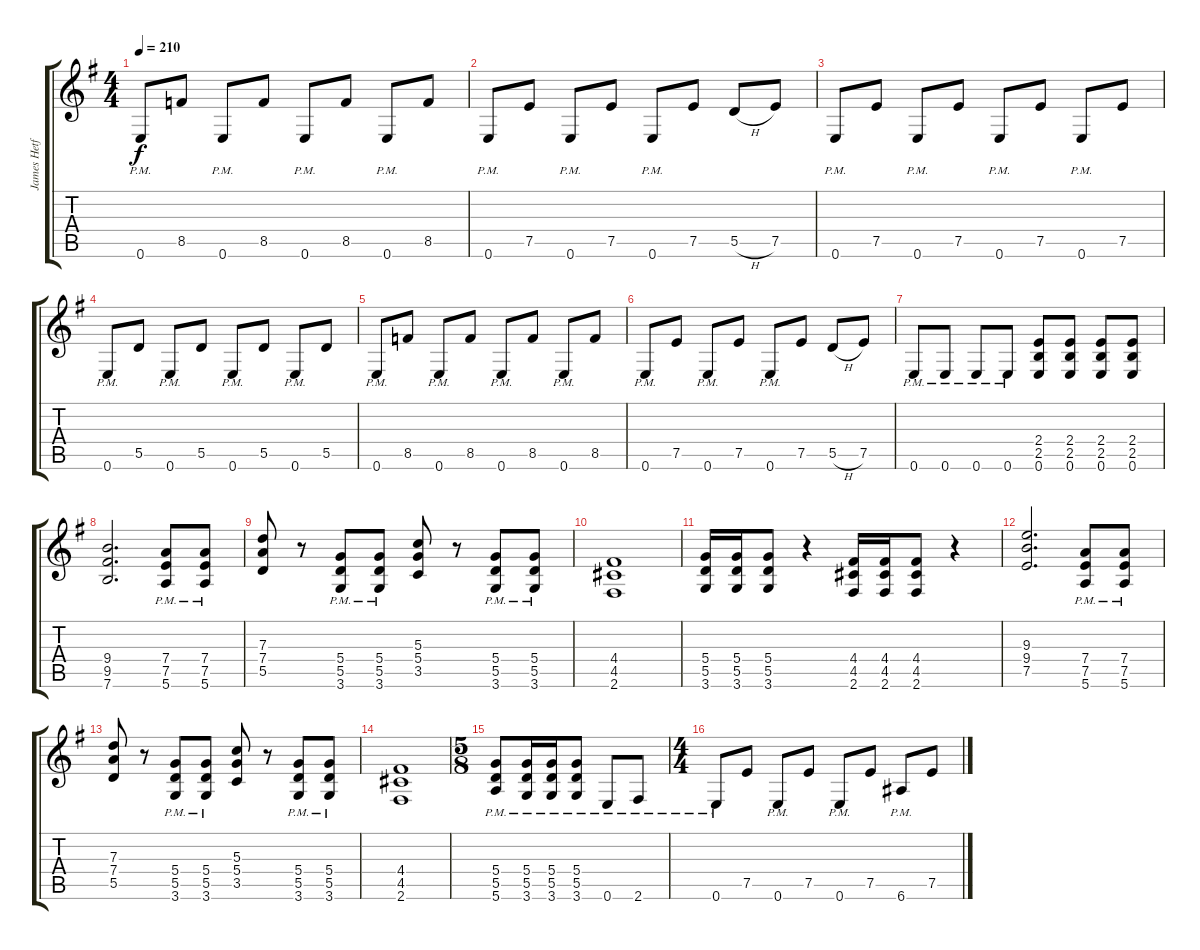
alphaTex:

\track ("James Hetfield" "James Hetf") {instrument distortionguitar}
\staff {score tabs}
\tuning (E4 B3 G3 D3 A2 E2) {hide}
\ts (4 4)
\tempo 210
\clef g2
\ks g
0.6{pm}.8{dy f} 8.5.8 0.6{pm}.8 8.5.8 0.6{pm}.8 8.5.8 0.6{pm}.8 8.5.8 |
0.6{pm}.8 7.5.8 0.6{pm}.8 7.5.8 0.6{pm}.8 7.5.8 5.5{h}.8 7.5.8 |
0.6{pm}.8 7.5.8 0.6{pm}.8 7.5.8 0.6{pm}.8 7.5.8 0.6{pm}.8 7.5.8 |
0.6{pm}.8 5.5.8 0.6{pm}.8 5.5.8 0.6{pm}.8 5.5.8 0.6{pm}.8 5.5.8 |
0.6{pm}.8 8.5.8 0.6{pm}.8 8.5.8 0.6{pm}.8 8.5.8 0.6{pm}.8 8.5.8 |
0.6{pm}.8 7.5.8 0.6{pm}.8 7.5.8 0.6{pm}.8 7.5.8 5.5{h}.8 7.5.8 |
0.6{pm}.8 0.6{pm}.8 0.6{pm}.8 0.6{pm}.8 (2.4 2.5 0.6).8 (2.4 2.5 0.6).8 (2.4 2.5 0.6).8 (2.4 2.5 0.6).8 |
(9.4 9.5 7.6).2{d} (7.4{pm} 7.5{pm} 5.6{pm}).8 (7.4{pm} 7.5{pm} 5.6{pm}).8 |
(7.3 7.4 5.5).8 r.8 (5.4{pm} 5.5{pm} 3.6{pm}).8 (5.4{pm} 5.5{pm} 3.6{pm}).8 (5.3 5.4 3.5).8 r.8 (5.4{pm} 5.5{pm} 3.6{pm}).8 (5.4{pm} 5.5{pm} 3.6{pm}).8 |
(4.4 4.5 2.6).1 |
(5.4 5.5 3.6).16 (5.4 5.5 3.6).16 (5.4 5.5 3.6).8 r.4 (4.4 4.5 2.6).16 (4.4 4.5 2.6).16 (4.4 4.5 2.6).8 r.4 |
(9.3 9.4 7.5).2{d} (7.4{pm} 7.5{pm} 5.6{pm}).8 (7.4{pm} 7.5{pm} 5.6{pm}).8 |
(7.3 7.4 5.5).8 r.8 (5.4{pm} 5.5{pm} 3.6{pm}).8 (5.4{pm} 5.5{pm} 3.6{pm}).8 (5.3 5.4 3.5).8 r.8 (5.4{pm} 5.5{pm} 3.6{pm}).8 (5.4{pm} 5.5{pm} 3.6{pm}).8 |
(4.4 4.5 2.6).1 |
\ts (5 8)
(5.4{pm} 5.5{pm} 5.6{pm}).8 (5.4{pm} 5.5{pm} 3.6{pm}).16 (5.4{pm} 5.5{pm} 3.6{pm}).16 (5.4{pm} 5.5{pm} 3.6{pm}).8 0.6{pm}.8 2.6{pm}.8 |
\ts (4 4)
0.6{pm}.8 7.5.8 0.6{pm}.8 7.5.8 0.6{pm}.8 7.5.8 6.6{pm}.8 7.5.8
